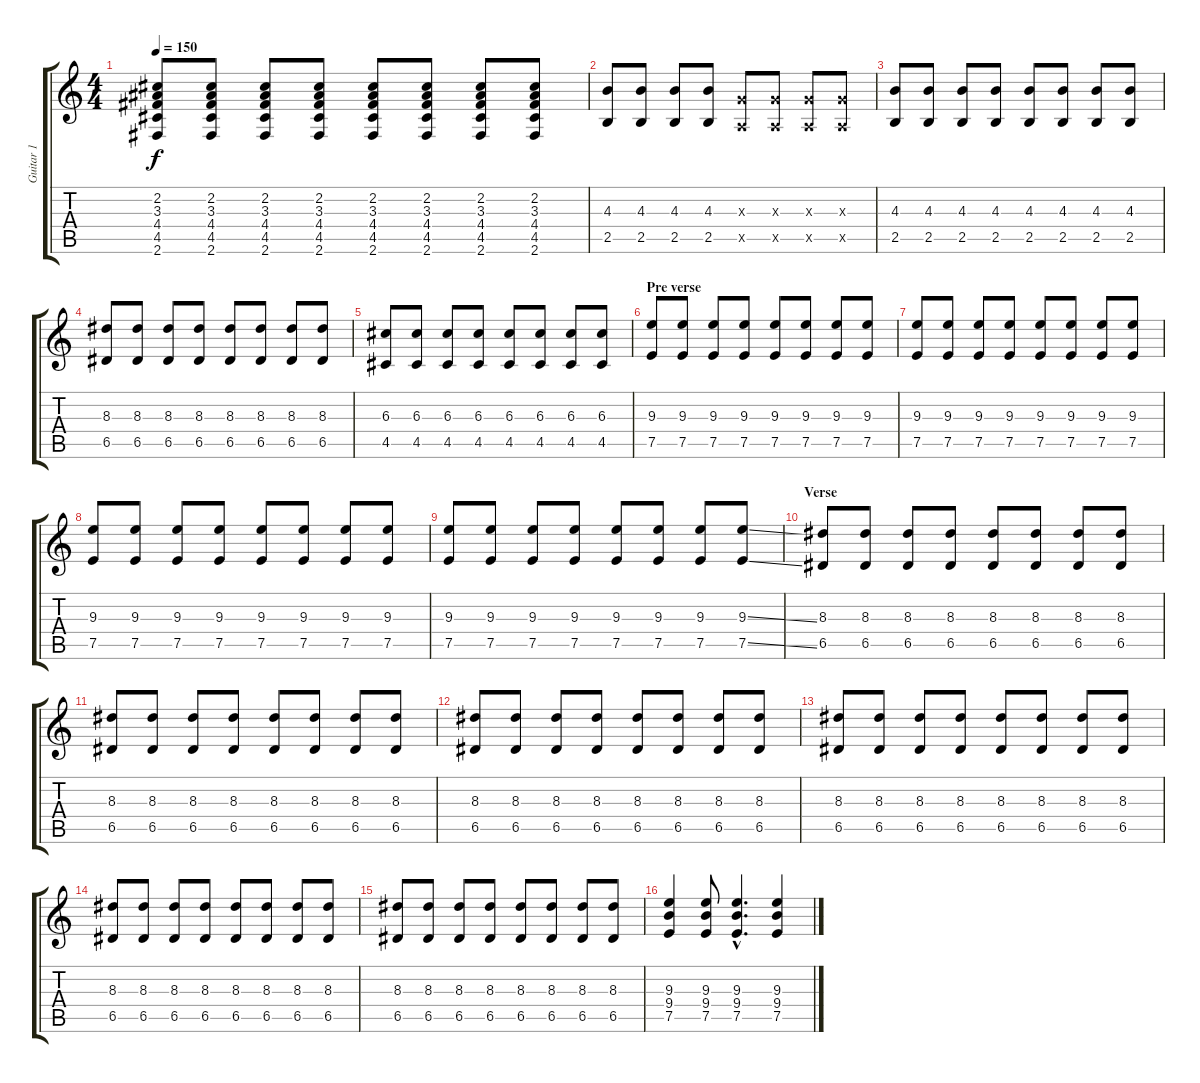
\track ("Guitar 1" "Guitar 1") {instrument acousticguitarsteel}
\staff {score tabs}
\tuning (E4 B3 G3 D3 A2 E2) {hide}
\ts (4 4)
\tempo 150
\clef g2
\ks c
(2.2 3.3 4.4 4.5 2.6).8{dy f} (2.2 3.3 4.4 4.5 2.6).8 (2.2 3.3 4.4 4.5 2.6).8 (2.2 3.3 4.4 4.5 2.6).8 (2.2 3.3 4.4 4.5 2.6).8 (2.2 3.3 4.4 4.5 2.6).8 (2.2 3.3 4.4 4.5 2.6).8 (2.2 3.3 4.4 4.5 2.6).8 |
(4.3 2.5).8 (4.3 2.5).8 (4.3 2.5).8 (4.3 2.5).8 (0.3{x} 0.5{x}).8 (0.3{x} 0.5{x}).8 (0.3{x} 0.5{x}).8 (0.3{x} 0.5{x}).8 |
(4.3 2.5).8 (4.3 2.5).8 (4.3 2.5).8 (4.3 2.5).8 (4.3 2.5).8 (4.3 2.5).8 (4.3 2.5).8 (4.3 2.5).8 |
(8.3 6.5).8 (8.3 6.5).8 (8.3 6.5).8 (8.3 6.5).8 (8.3 6.5).8 (8.3 6.5).8 (8.3 6.5).8 (8.3 6.5).8 |
(6.3 4.5).8 (6.3 4.5).8 (6.3 4.5).8 (6.3 4.5).8 (6.3 4.5).8 (6.3 4.5).8 (6.3 4.5).8 (6.3 4.5).8 |
\section ("" "Pre verse")
(9.3 7.5).8 (9.3 7.5).8 (9.3 7.5).8 (9.3 7.5).8 (9.3 7.5).8 (9.3 7.5).8 (9.3 7.5).8 (9.3 7.5).8 |
(9.3 7.5).8 (9.3 7.5).8 (9.3 7.5).8 (9.3 7.5).8 (9.3 7.5).8 (9.3 7.5).8 (9.3 7.5).8 (9.3 7.5).8 |
(9.3 7.5).8 (9.3 7.5).8 (9.3 7.5).8 (9.3 7.5).8 (9.3 7.5).8 (9.3 7.5).8 (9.3 7.5).8 (9.3 7.5).8 |
(9.3 7.5).8 (9.3 7.5).8 (9.3 7.5).8 (9.3 7.5).8 (9.3 7.5).8 (9.3 7.5).8 (9.3 7.5).8 (9.3{ss} 7.5{ss}).8 |
\section ("" "Verse")
(8.3 6.5).8 (8.3 6.5).8 (8.3 6.5).8 (8.3 6.5).8 (8.3 6.5).8 (8.3 6.5).8 (8.3 6.5).8 (8.3 6.5).8 |
(8.3 6.5).8 (8.3 6.5).8 (8.3 6.5).8 (8.3 6.5).8 (8.3 6.5).8 (8.3 6.5).8 (8.3 6.5).8 (8.3 6.5).8 |
(8.3 6.5).8 (8.3 6.5).8 (8.3 6.5).8 (8.3 6.5).8 (8.3 6.5).8 (8.3 6.5).8 (8.3 6.5).8 (8.3 6.5).8 |
(8.3 6.5).8 (8.3 6.5).8 (8.3 6.5).8 (8.3 6.5).8 (8.3 6.5).8 (8.3 6.5).8 (8.3 6.5).8 (8.3 6.5).8 |
(8.3 6.5).8 (8.3 6.5).8 (8.3 6.5).8 (8.3 6.5).8 (8.3 6.5).8 (8.3 6.5).8 (8.3 6.5).8 (8.3 6.5).8 |
(8.3 6.5).8 (8.3 6.5).8 (8.3 6.5).8 (8.3 6.5).8 (8.3 6.5).8 (8.3 6.5).8 (8.3 6.5).8 (8.3 6.5).8 |
(9.3 9.4 7.5).4 (9.3 9.4 7.5).8 (9.3{hac} 9.4{hac} 7.5{hac}).4{d} (9.3 9.4 7.5).4
